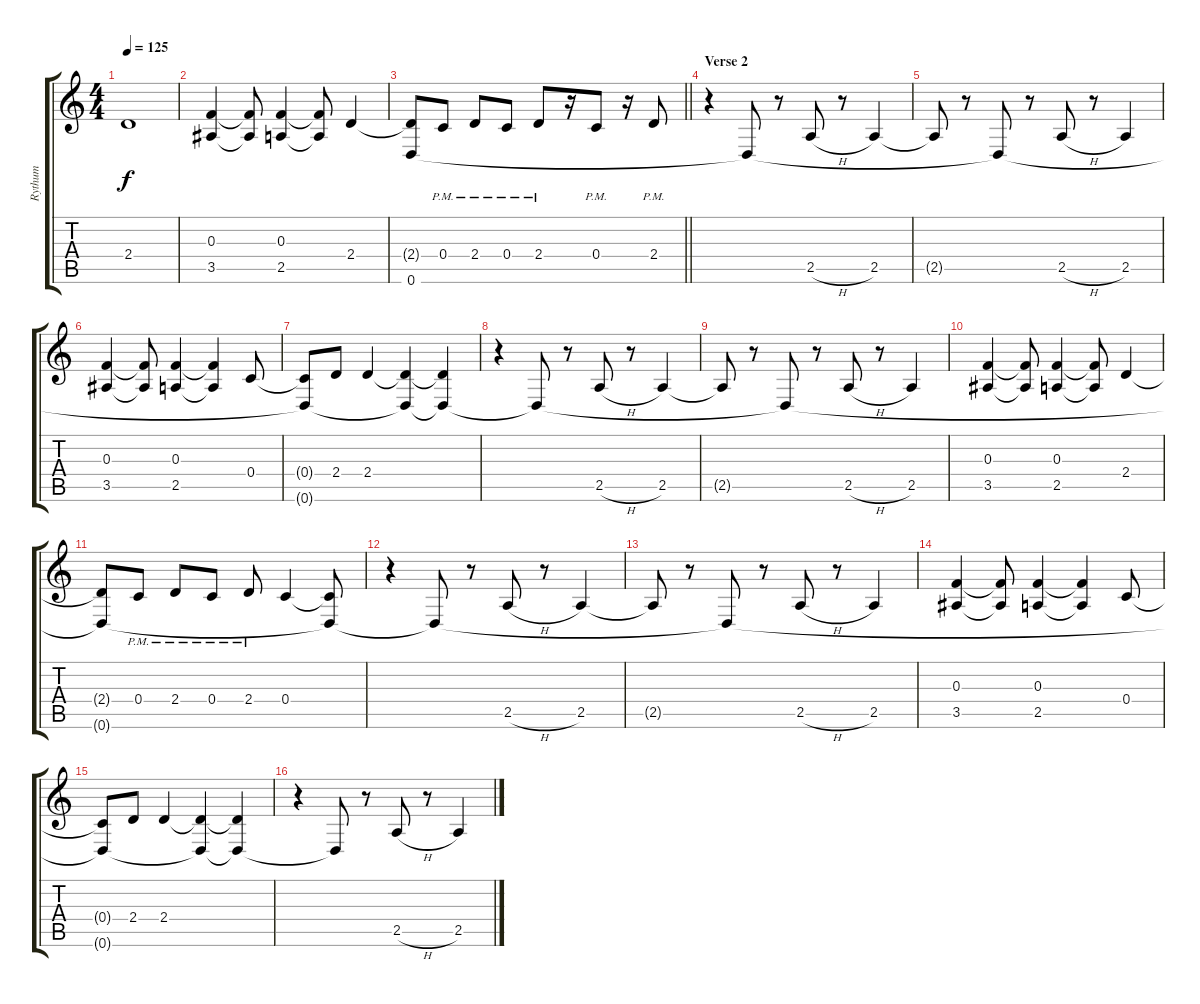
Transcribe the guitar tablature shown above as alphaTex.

\track ("Rythum" "Rythum") {instrument distortionguitar}
\staff {score tabs}
\tuning (D4 A3 F3 C3 G2 D2) {hide}
\ts (4 4)
\tempo 125
\clef g2
\ks c
2.4{t}.1{dy f} |
(0.3 3.5).4 (0.3{t} 3.5{t}).8 (0.3 2.5).4 (0.3{t} 2.5{t}).8 2.4.4 |
\barLineRight lightlight
(2.4{t} 0.6).8 0.4{pm}.8 2.4{pm}.8 0.4{pm}.8 2.4{pm}.8 r.16 0.4{pm}.8 r.16 2.4{pm}.8 |
\section ("" "Verse 2")
r.4 0.6{t}.8 r.8 2.5{h}.8 r.8 2.5.4 |
2.5{t}.8 r.8 0.6{t}.8 r.8 2.5{h}.8 r.8 2.5.4 |
(0.3 3.5).4 (0.3{t} 3.5{t}).8 (0.3 2.5).4 (0.3{t} 2.5{t}).4 0.4.8 |
(0.4{t} 0.6{t}).8 2.4.8 2.4.4 (2.4{t} 0.6{t}).4 (2.4{t} 0.6{t}).4 |
r.4 0.6{t}.8 r.8 2.5{h}.8 r.8 2.5.4 |
2.5{t}.8 r.8 0.6{t}.8 r.8 2.5{h}.8 r.8 2.5.4 |
(0.3 3.5).4 (0.3{t} 3.5{t}).8 (0.3 2.5).4 (0.3{t} 2.5{t}).8 2.4.4 |
(2.4{t} 0.6{t}).8 0.4{pm}.8 2.4{pm}.8 0.4{pm}.8 2.4{pm}.8 0.4.4 (0.4{t} 0.6{t}).8 |
r.4 0.6{t}.8 r.8 2.5{h}.8 r.8 2.5.4 |
2.5{t}.8 r.8 0.6{t}.8 r.8 2.5{h}.8 r.8 2.5.4 |
(0.3 3.5).4 (0.3{t} 3.5{t}).8 (0.3 2.5).4 (0.3{t} 2.5{t}).4 0.4.8 |
(0.4{t} 0.6{t}).8 2.4.8 2.4.4 (2.4{t} 0.6{t}).4 (2.4{t} 0.6{t}).4 |
r.4 0.6{t}.8 r.8 2.5{h}.8 r.8 2.5.4
